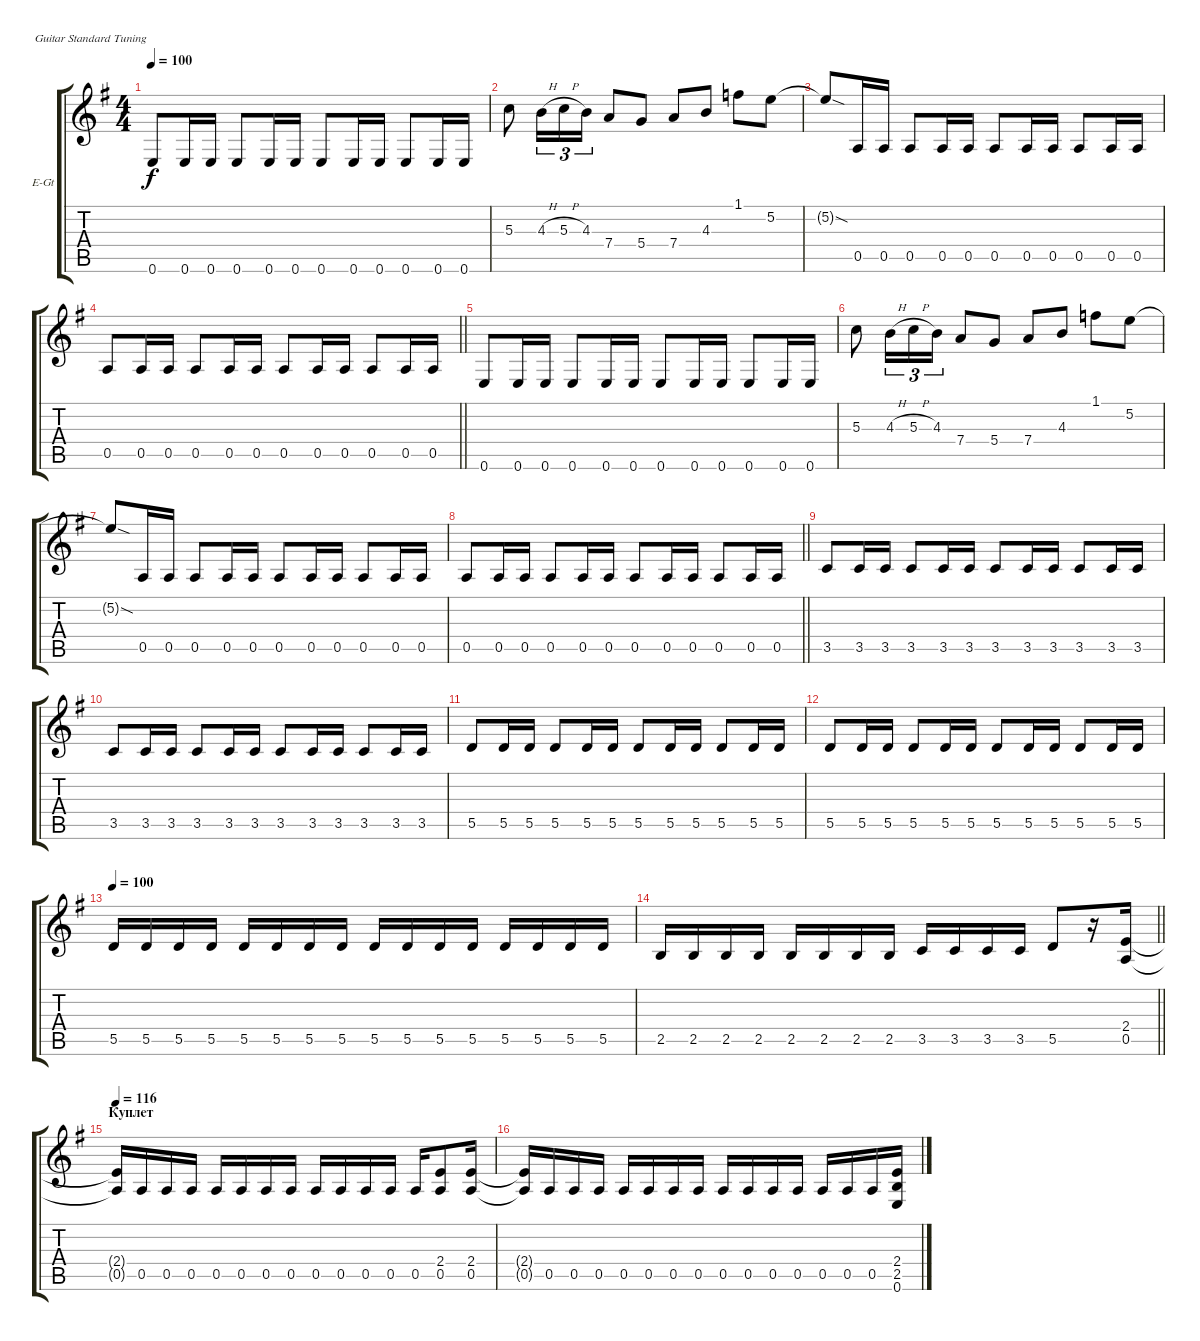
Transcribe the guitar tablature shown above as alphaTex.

\bracketExtendMode groupsimilarinstruments
\firstSystemTrackNameOrientation horizontal
\otherSystemsTrackNameOrientation horizontal
\track ("Сергей Маврин" "E-Gt") {instrument distortionguitar}
\staff {score tabs}
\tuning (E4 B3 G3 D3 A2 E2)
\ts (4 4)
\tempo 100
\clef g2
\scale
0.333333
\ks eminor
0.6.8{dy f} 0.6.16 0.6.16 0.6.8 0.6.16 0.6.16 0.6.8 0.6.16 0.6.16 0.6.8 0.6.16 0.6.16 |
\scale
0.333333 5.3.8 4.3{h}.16{tu (3 2)} 5.3{h}.16{tu (3 2)} 4.3.16{tu (3 2)} 7.4.8 5.4.8 7.4.8 4.3.8 1.1.8 5.2.8 |
\scale
0.333333 5.2{sod t}.8 0.5.16 0.5.16 0.5.8 0.5.16 0.5.16 0.5.8 0.5.16 0.5.16 0.5.8 0.5.16 0.5.16 |
\scale
0.333333
\barLineRight lightlight
0.5.8 0.5.16 0.5.16 0.5.8 0.5.16 0.5.16 0.5.8 0.5.16 0.5.16 0.5.8 0.5.16 0.5.16 |
\scale
0.333333 0.6.8 0.6.16 0.6.16 0.6.8 0.6.16 0.6.16 0.6.8 0.6.16 0.6.16 0.6.8 0.6.16 0.6.16 |
\scale
0.333333 5.3.8 4.3{h}.16{tu (3 2)} 5.3{h}.16{tu (3 2)} 4.3.16{tu (3 2)} 7.4.8 5.4.8 7.4.8 4.3.8 1.1.8 5.2.8 |
\scale
0.333333 5.2{sod t}.8 0.5.16 0.5.16 0.5.8 0.5.16 0.5.16 0.5.8 0.5.16 0.5.16 0.5.8 0.5.16 0.5.16 |
\scale
0.333333
\barLineRight lightlight
0.5.8 0.5.16 0.5.16 0.5.8 0.5.16 0.5.16 0.5.8 0.5.16 0.5.16 0.5.8 0.5.16 0.5.16 |
\scale
0.333333 3.5.8 3.5.16 3.5.16 3.5.8 3.5.16 3.5.16 3.5.8 3.5.16 3.5.16 3.5.8 3.5.16 3.5.16 |
\scale
0.333333 3.5.8 3.5.16 3.5.16 3.5.8 3.5.16 3.5.16 3.5.8 3.5.16 3.5.16 3.5.8 3.5.16 3.5.16 |
\scale
0.333333 5.5.8 5.5.16 5.5.16 5.5.8 5.5.16 5.5.16 5.5.8 5.5.16 5.5.16 5.5.8 5.5.16 5.5.16 |
\scale
0.333333 5.5.8 5.5.16 5.5.16 5.5.8 5.5.16 5.5.16 5.5.8 5.5.16 5.5.16 5.5.8 5.5.16 5.5.16 |
\tempo 100
\scale
0.333333 5.5.16 5.5.16 5.5.16 5.5.16 5.5.16 5.5.16 5.5.16 5.5.16 5.5.16 5.5.16 5.5.16 5.5.16 5.5.16 5.5.16 5.5.16 5.5.16 |
\scale
0.333333
\barLineRight lightlight
2.5.16 2.5.16 2.5.16 2.5.16 2.5.16 2.5.16 2.5.16 2.5.16 3.5.16 3.5.16 3.5.16 3.5.16 5.5.8 r.16 (2.4 0.5).16 |
\section ("" "Куплет")
\tempo 116
\scale
0.333333 (2.4{t} 0.5{t}).16 0.5.16 0.5.16 0.5.16 0.5.16 0.5.16 0.5.16 0.5.16 0.5.16 0.5.16 0.5.16 0.5.16 0.5.16 (2.4 0.5).8 (2.4 0.5).16 |
\scale
0.333333 (2.4{t} 0.5{t}).16 0.5.16 0.5.16 0.5.16 0.5.16 0.5.16 0.5.16 0.5.16 0.5.16 0.5.16 0.5.16 0.5.16 0.5.16 0.5.16 0.5.16 (2.4 2.5 0.6).16
